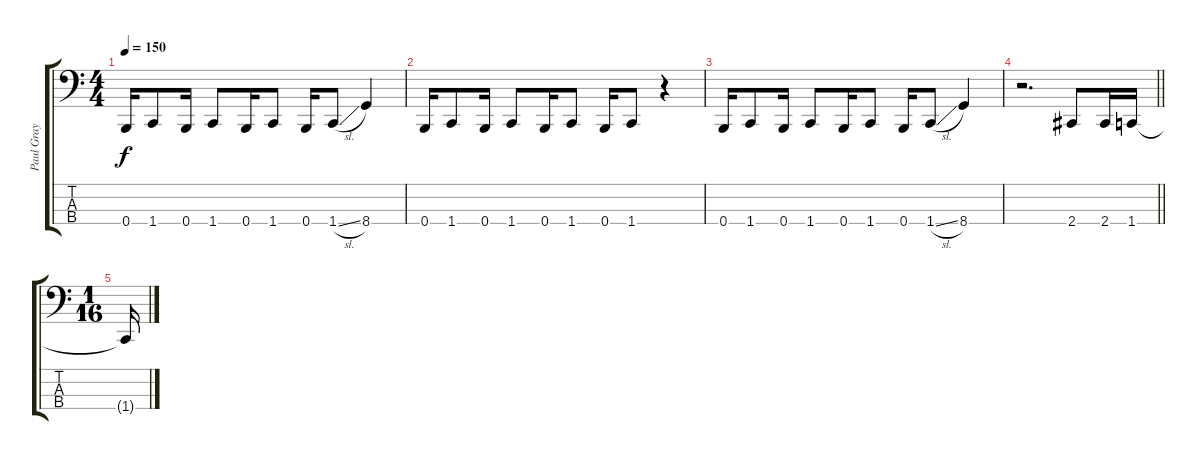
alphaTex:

\track ("Paul Gray" "Paul Gray") {instrument electricbasspick}
\staff {score tabs}
\tuning (E2 B1 Gb1 B0) {hide}
\ts (4 4)
\tempo 150
\clef f4
\ks c
0.4.16{dy f} 1.4.8 0.4.16 1.4.8 0.4.16 1.4.8 0.4.16 1.4{sl}.8 8.4.4 |
0.4.16 1.4.8 0.4.16 1.4.8 0.4.16 1.4.8 0.4.16 1.4.8 r.4 |
0.4.16 1.4.8 0.4.16 1.4.8 0.4.16 1.4.8 0.4.16 1.4{sl}.8 8.4.4 |
\barLineRight lightlight
r.2{d} 2.4.8 2.4.16 1.4.16 |
\ts (1 16)
1.4{t}.16
